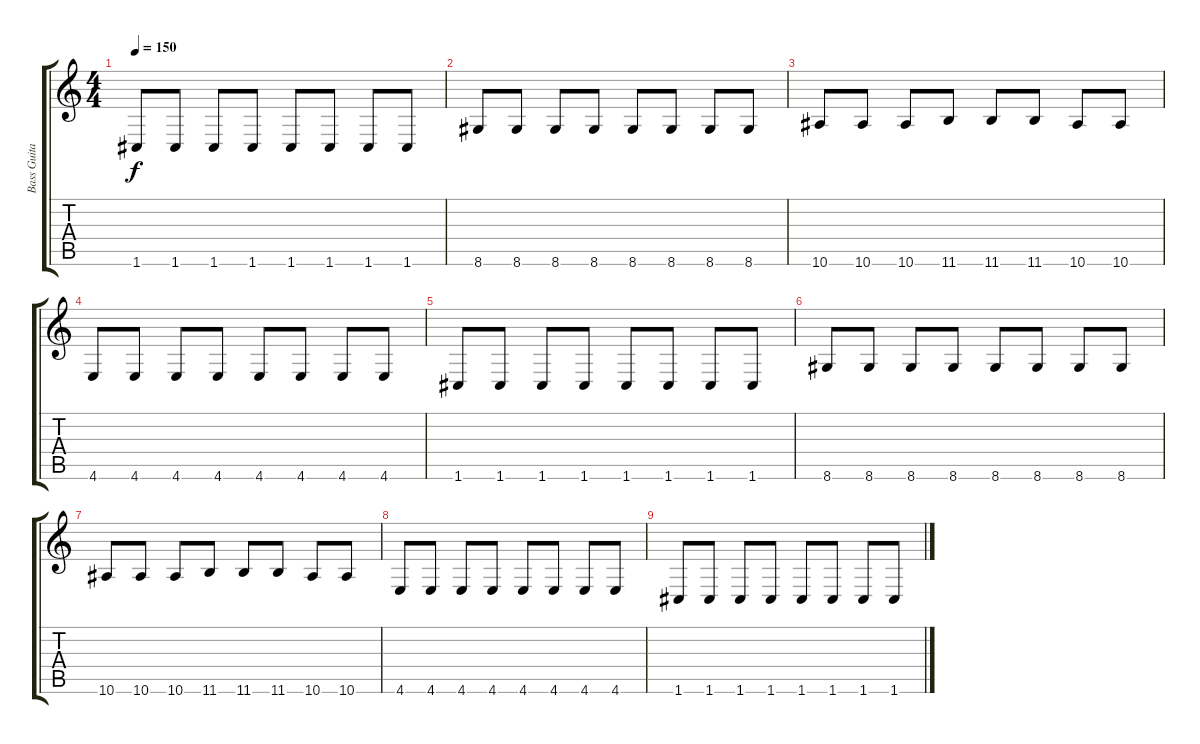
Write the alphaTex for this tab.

\track ("Bass Guitar" "Bass Guita") {instrument electricbasspick}
\staff {score tabs}
\tuning (D4 A3 F3 C3 G2 C2) {hide}
\ts (4 4)
\tempo 150
\clef g2
\ks c
1.6.8{dy f} 1.6.8 1.6.8 1.6.8 1.6.8 1.6.8 1.6.8 1.6.8 |
8.6.8 8.6.8 8.6.8 8.6.8 8.6.8 8.6.8 8.6.8 8.6.8 |
10.6.8 10.6.8 10.6.8 11.6.8 11.6.8 11.6.8 10.6.8 10.6.8 |
4.6.8 4.6.8 4.6.8 4.6.8 4.6.8 4.6.8 4.6.8 4.6.8 |
1.6.8 1.6.8 1.6.8 1.6.8 1.6.8 1.6.8 1.6.8 1.6.8 |
8.6.8 8.6.8 8.6.8 8.6.8 8.6.8 8.6.8 8.6.8 8.6.8 |
10.6.8 10.6.8 10.6.8 11.6.8 11.6.8 11.6.8 10.6.8 10.6.8 |
4.6.8 4.6.8 4.6.8 4.6.8 4.6.8 4.6.8 4.6.8 4.6.8 |
1.6.8 1.6.8 1.6.8 1.6.8 1.6.8 1.6.8 1.6.8 1.6.8
